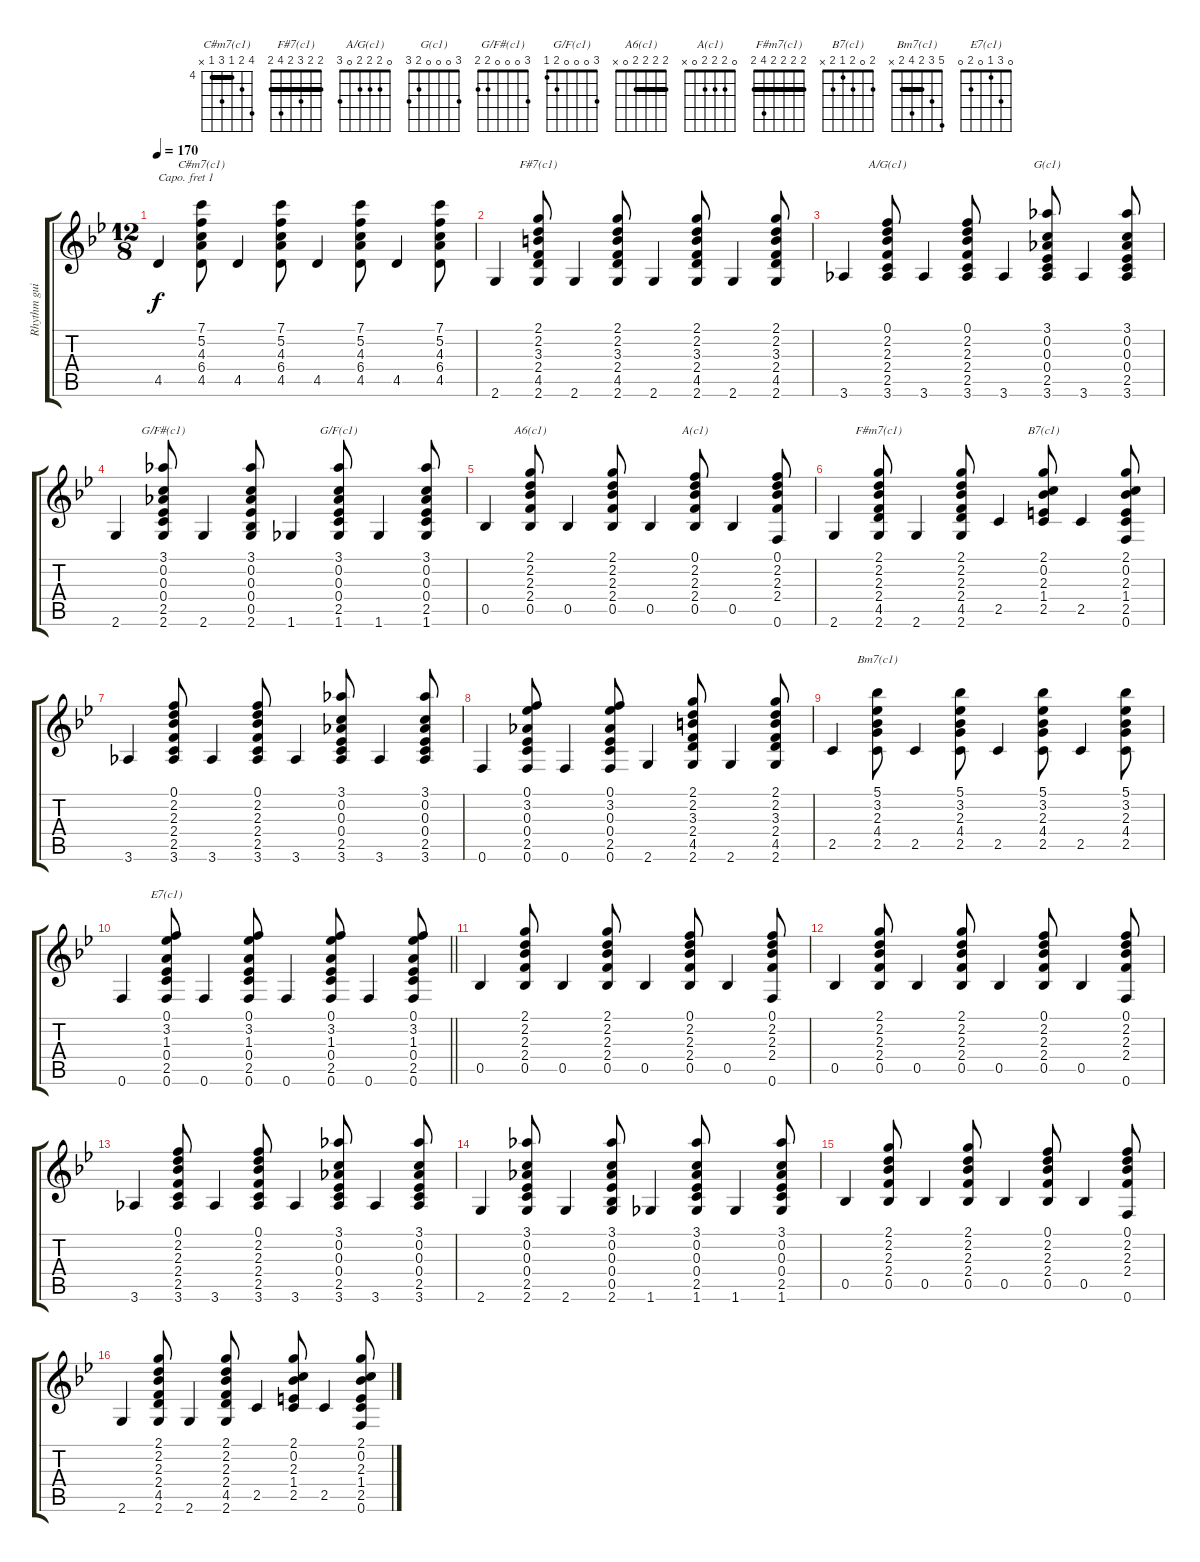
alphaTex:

\track ("Rhythm guitar (capo 1st fret)" "Rhythm gui") {instrument acousticguitarsteel}
\staff {score tabs}
\capo 1
\tuning (E4 B3 G3 D3 A2 E2) {hide}
\chord ("C#m7(c1)" 7 5 4 6 4 x) {firstfret 4 barre 4}
\chord ("F#7(c1)" 2 2 3 2 4 2) {barre 2}
\chord ("A/G(c1)" 0 2 2 2 0 3)
\chord ("G(c1)" 3 0 0 0 2 3)
\chord ("G/F#(c1)" 3 0 0 0 2 2)
\chord ("G/F(c1)" 3 0 0 0 2 1)
\chord ("A6(c1)" 2 2 2 2 0 x) {barre 2}
\chord ("A(c1)" 0 2 2 2 0 x)
\chord ("F#m7(c1)" 2 2 2 2 4 2) {barre 2}
\chord ("B7(c1)" 2 0 2 1 2 x)
\chord ("Bm7(c1)" 5 3 2 4 2 x) {barre 2}
\chord ("E7(c1)" 0 3 1 0 2 0)
\ts (12 8)
\tempo 170
\clef g2
\ks bb
4.5.4{dy f} (7.1 5.2 4.3 6.4 4.5).8{ch "C#m7(c1)"} 4.5.4 (7.1 5.2 4.3 6.4 4.5).8 4.5.4 (7.1 5.2 4.3 6.4 4.5).8 4.5.4 (7.1 5.2 4.3 6.4 4.5).8 |
2.6.4 (2.1 2.2 3.3 2.4 4.5 2.6).8{ch "F#7(c1)"} 2.6.4 (2.1 2.2 3.3 2.4 4.5 2.6).8 2.6.4 (2.1 2.2 3.3 2.4 4.5 2.6).8 2.6.4 (2.1 2.2 3.3 2.4 4.5 2.6).8 |
3.6.4 (0.1 2.2 2.3 2.4 2.5 3.6).8{ch "A/G(c1)"} 3.6.4 (0.1 2.2 2.3 2.4 2.5 3.6).8 3.6.4 (3.1 0.2 0.3 0.4 2.5 3.6).8{ch "G(c1)"} 3.6.4 (3.1 0.2 0.3 0.4 2.5 3.6).8 |
2.6.4 (3.1 0.2 0.3 0.4 2.5 2.6).8{ch "G/F#(c1)"} 2.6.4 (3.1 0.2 0.3 0.4 0.5 2.6).8 1.6.4 (3.1 0.2 0.3 0.4 2.5 1.6).8{ch "G/F(c1)"} 1.6.4 (3.1 0.2 0.3 0.4 2.5 1.6).8 |
0.5.4 (2.1 2.2 2.3 2.4 0.5).8{ch "A6(c1)"} 0.5.4 (2.1 2.2 2.3 2.4 0.5).8 0.5.4 (0.1 2.2 2.3 2.4 0.5).8{ch "A(c1)"} 0.5.4 (0.1 2.2 2.3 2.4 0.6).8 |
2.6.4 (2.1 2.2 2.3 2.4 4.5 2.6).8{ch "F#m7(c1)"} 2.6.4 (2.1 2.2 2.3 2.4 4.5 2.6).8 2.5.4 (2.1 0.2 2.3 1.4 2.5).8{ch "B7(c1)"} 2.5.4 (2.1 0.2 2.3 1.4 2.5 0.6).8 |
3.6.4 (0.1 2.2 2.3 2.4 2.5 3.6).8 3.6.4 (0.1 2.2 2.3 2.4 2.5 3.6).8 3.6.4 (3.1 0.2 0.3 0.4 2.5 3.6).8 3.6.4 (3.1 0.2 0.3 0.4 2.5 3.6).8 |
0.6.4 (0.1 3.2 0.3 0.4 2.5 0.6).8 0.6.4 (0.1 3.2 0.3 0.4 2.5 0.6).8 2.6.4 (2.1 2.2 3.3 2.4 4.5 2.6).8 2.6.4 (2.1 2.2 3.3 2.4 4.5 2.6).8 |
2.5.4 (5.1 3.2 2.3 4.4 2.5).8{ch "Bm7(c1)"} 2.5.4 (5.1 3.2 2.3 4.4 2.5).8 2.5.4 (5.1 3.2 2.3 4.4 2.5).8 2.5.4 (5.1 3.2 2.3 4.4 2.5).8 |
\barLineRight lightlight
0.6.4 (0.1 3.2 1.3 0.4 2.5 0.6).8{ch "E7(c1)"} 0.6.4 (0.1 3.2 1.3 0.4 2.5 0.6).8 0.6.4 (0.1 3.2 1.3 0.4 2.5 0.6).8 0.6.4 (0.1 3.2 1.3 0.4 2.5 0.6).8 |
0.5.4 (2.1 2.2 2.3 2.4 0.5).8 0.5.4 (2.1 2.2 2.3 2.4 0.5).8 0.5.4 (0.1 2.2 2.3 2.4 0.5).8 0.5.4 (0.1 2.2 2.3 2.4 0.6).8 |
0.5.4 (2.1 2.2 2.3 2.4 0.5).8 0.5.4 (2.1 2.2 2.3 2.4 0.5).8 0.5.4 (0.1 2.2 2.3 2.4 0.5).8 0.5.4 (0.1 2.2 2.3 2.4 0.6).8 |
3.6.4 (0.1 2.2 2.3 2.4 2.5 3.6).8 3.6.4 (0.1 2.2 2.3 2.4 2.5 3.6).8 3.6.4 (3.1 0.2 0.3 0.4 2.5 3.6).8 3.6.4 (3.1 0.2 0.3 0.4 2.5 3.6).8 |
2.6.4 (3.1 0.2 0.3 0.4 2.5 2.6).8 2.6.4 (3.1 0.2 0.3 0.4 0.5 2.6).8 1.6.4 (3.1 0.2 0.3 0.4 2.5 1.6).8 1.6.4 (3.1 0.2 0.3 0.4 2.5 1.6).8 |
0.5.4 (2.1 2.2 2.3 2.4 0.5).8 0.5.4 (2.1 2.2 2.3 2.4 0.5).8 0.5.4 (0.1 2.2 2.3 2.4 0.5).8 0.5.4 (0.1 2.2 2.3 2.4 0.6).8 |
2.6.4 (2.1 2.2 2.3 2.4 4.5 2.6).8 2.6.4 (2.1 2.2 2.3 2.4 4.5 2.6).8 2.5.4 (2.1 0.2 2.3 1.4 2.5).8 2.5.4 (2.1 0.2 2.3 1.4 2.5 0.6).8
